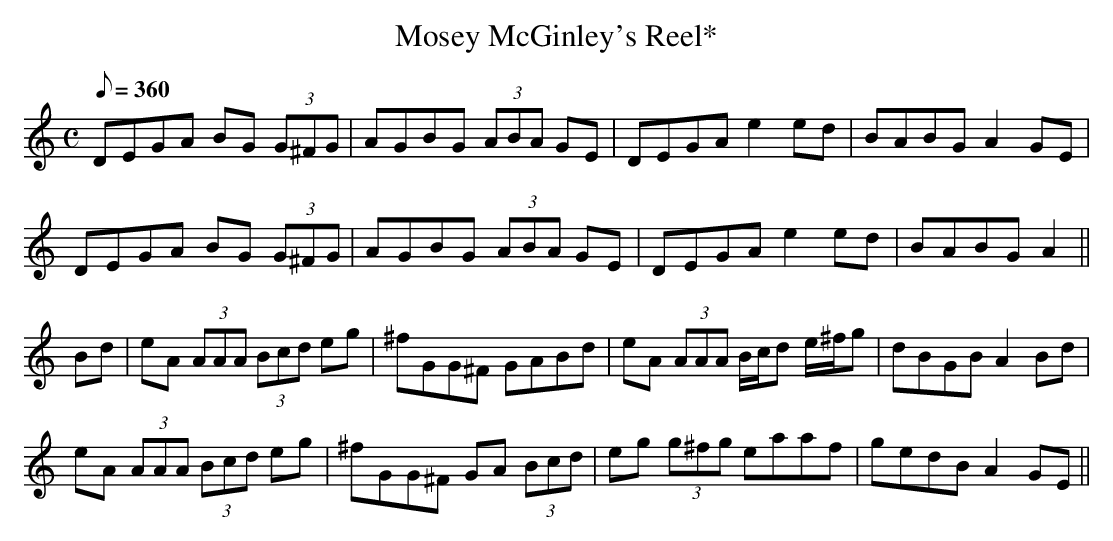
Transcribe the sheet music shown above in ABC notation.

X:1
T:Mosey McGinley's Reel* % nf<bb
L:1/8
M:C
Q:360
K:A minor
DEGA BG (3G^FG|AGBG (3ABA GE|DEGA e2ed|BABG A2GE|
DEGA BG (3G^FG|AGBG (3ABA GE|DEGA e2ed|BABG A2||
Bd|eA (3AAA (3Bcd eg|^fGG^F GABd|eA (3AAA B/c/d e/^f/g|\
dBGB A2Bd|
eA (3AAA (3Bcd eg|^fGG^F GA (3Bcd|eg (3g^fg eaaf|gedB A2GE||
